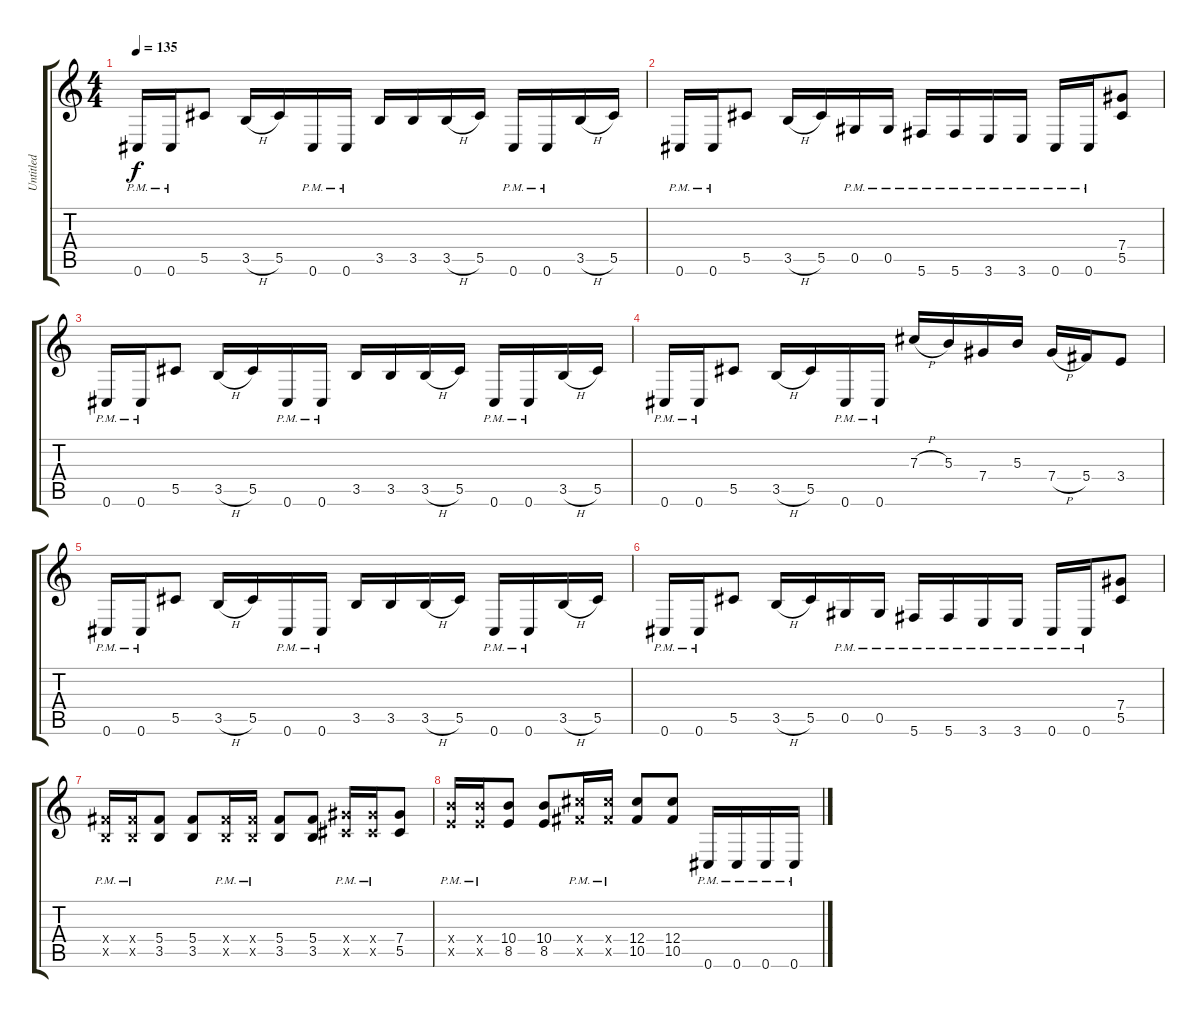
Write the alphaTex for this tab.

\track ("Untitled" "Untitled") {instrument overdrivenguitar}
\staff {score tabs}
\tuning (Eb4 Bb3 Gb3 Db3 Ab2 Db2) {hide}
\ts (4 4)
\tempo 135
\clef g2
\ks c
0.6{pm}.16{dy f} 0.6{pm}.16 5.5.8 3.5{h}.16 5.5.16 0.6{pm}.16 0.6{pm}.16 3.5.16 3.5.16 3.5{h}.16 5.5.16 0.6{pm}.16 0.6{pm}.16 3.5{h}.16 5.5.16 |
0.6{pm}.16 0.6{pm}.16 5.5.8 3.5{h}.16 5.5.16 0.5{pm}.16 0.5{pm}.16 5.6{pm}.16 5.6{pm}.16 3.6{pm}.16 3.6{pm}.16 0.6{pm}.16 0.6{pm}.16 (7.4 5.5).8 |
0.6{pm}.16 0.6{pm}.16 5.5.8 3.5{h}.16 5.5.16 0.6{pm}.16 0.6{pm}.16 3.5.16 3.5.16 3.5{h}.16 5.5.16 0.6{pm}.16 0.6{pm}.16 3.5{h}.16 5.5.16 |
0.6{pm}.16 0.6{pm}.16 5.5.8 3.5{h}.16 5.5.16 0.6{pm}.16 0.6{pm}.16 7.3{h}.16 5.3.16 7.4.16 5.3.16 7.4{h}.16 5.4.16 3.4.8 |
0.6{pm}.16 0.6{pm}.16 5.5.8 3.5{h}.16 5.5.16 0.6{pm}.16 0.6{pm}.16 3.5.16 3.5.16 3.5{h}.16 5.5.16 0.6{pm}.16 0.6{pm}.16 3.5{h}.16 5.5.16 |
0.6{pm}.16 0.6{pm}.16 5.5.8 3.5{h}.16 5.5.16 0.5{pm}.16 0.5{pm}.16 5.6{pm}.16 5.6{pm}.16 3.6{pm}.16 3.6{pm}.16 0.6{pm}.16 0.6{pm}.16 (7.4 5.5).8 |
(5.4{pm x} 3.5{pm x}).16 (5.4{pm x} 3.5{pm x}).16 (5.4 3.5).8 (5.4 3.5).8 (5.4{pm x} 3.5{pm x}).16 (5.4{pm x} 3.5{pm x}).16 (5.4 3.5).8 (5.4 3.5).8 (7.4{pm x} 5.5{pm x}).16 (7.4{pm x} 5.5{pm x}).16 (7.4 5.5).8 |
(10.4{pm x} 8.5{pm x}).16 (10.4{pm x} 8.5{pm x}).16 (10.4 8.5).8 (10.4 8.5).8 (12.4{pm x} 10.5{pm x}).16 (12.4{pm x} 10.5{pm x}).16 (12.4 10.5).8 (12.4 10.5).8 0.6{pm}.16 0.6{pm}.16 0.6{pm}.16 0.6{pm}.16
